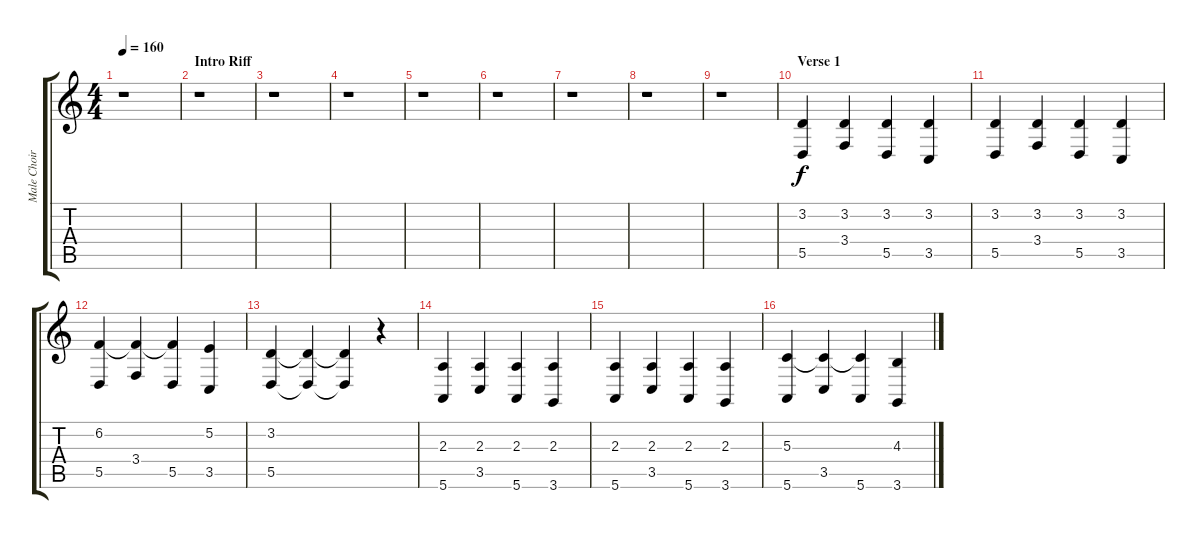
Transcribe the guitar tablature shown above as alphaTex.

\track ("Male Choir" "Male Choir") {instrument choiraahs}
\staff {score tabs}
\tuning (E4 B3 G3 D3 A2 E2) {hide}
\ts (4 4)
\tempo 160
\clef g2
\ks c
r.1{dy f instrument choiraahs} |
\section ("" "Intro Riff")
r.1 |
r.1 |
r.1 |
r.1 |
r.1 |
r.1 |
r.1 |
r.1 |
\section ("" "Verse 1")
(3.2 5.5).4 (3.2 3.4).4 (3.2 5.5).4 (3.2 3.5).4 |
(3.2 5.5).4 (3.2 3.4).4 (3.2 5.5).4 (3.2 3.5).4 |
(6.2 5.5).4 (6.2{t} 3.4).4 (6.2{t} 5.5).4 (5.2 3.5).4 |
(3.2 5.5).4 (3.2{t} 5.5{t}).4 (3.2{t} 5.5{t}).4 r.4 |
(2.3 5.6).4 (2.3 3.5).4 (2.3 5.6).4 (2.3 3.6).4 |
(2.3 5.6).4 (2.3 3.5).4 (2.3 5.6).4 (2.3 3.6).4 |
(5.3 5.6).4 (5.3{t} 3.5).4 (5.3{t} 5.6).4 (4.3 3.6).4
